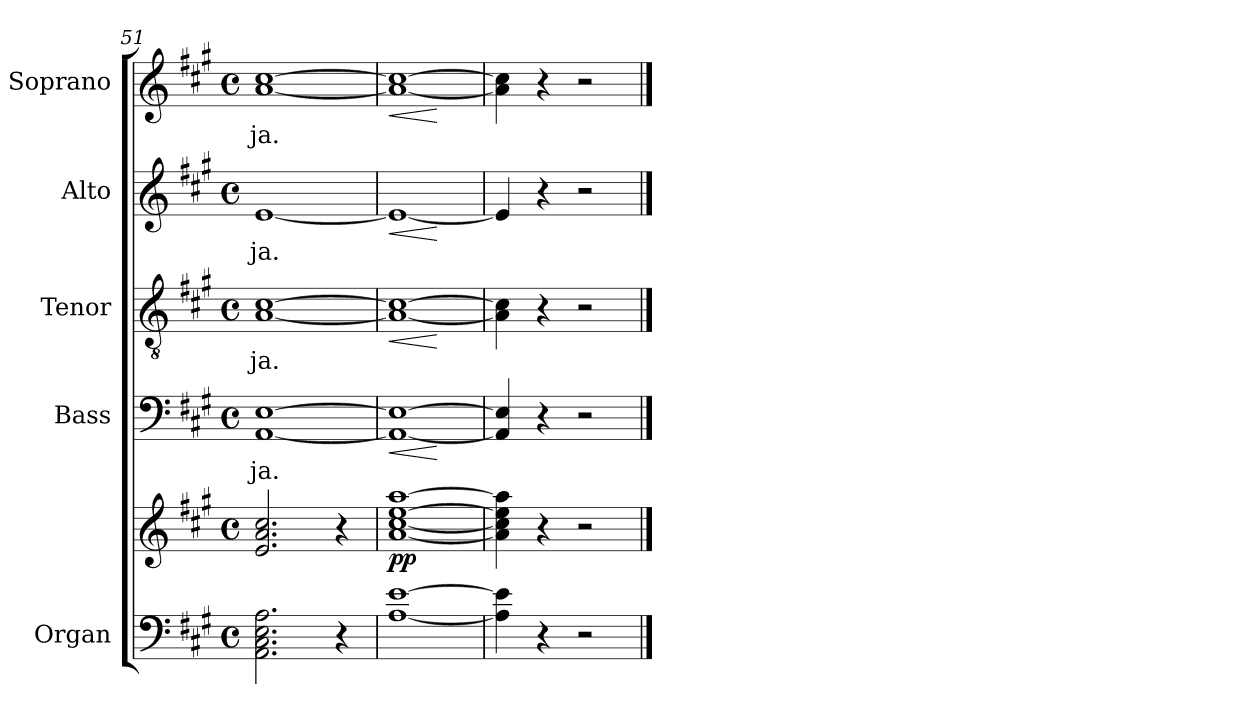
**kern	**kern	**dynam	**kern	**text	**dynam	**kern	**text	**dynam	**kern	**text	**dynam	**kern	**text	**dynam
*part5	*part5	*part5	*part4	*part4	*part4	*part3	*part3	*part3	*part2	*part2	*part2	*part1	*part1	*part1
*staff6	*staff5	*staff5/6	*staff4	*staff4	*staff4	*staff3	*staff3	*staff3	*staff2	*staff2	*staff2	*staff1	*staff1	*staff1
*I"Organ	*	*	*I"Bass	*	*	*I"Tenor	*	*	*I"Alto	*	*	*I"Soprano	*	*
*	*	*	*I'B	*	*	*I'T	*	*	*I'A	*	*	*I'S	*	*
*clefF4	*clefG2	*	*clefF4	*	*	*clefGv2	*	*	*clefG2	*	*	*clefG2	*	*
*k[f#c#g#]	*k[f#c#g#]	*	*k[f#c#g#]	*	*	*k[f#c#g#]	*	*	*k[f#c#g#]	*	*	*k[f#c#g#]	*	*
*A:	*A:	*	*A:	*	*	*A:	*	*	*A:	*	*	*A:	*	*
*M4/4	*M4/4	*	*M4/4	*	*	*M4/4	*	*	*M4/4	*	*	*M4/4	*	*
*met(c)	*met(c)	*	*met(c)	*	*	*met(c)	*	*	*met(c)	*	*	*met(c)	*	*
=51	=51	=51	=51	=51	=51	=51	=51	=51	=51	=51	=51	=51	=51	=51
!	!	!	!	!LO:LY:b	!	!	!LO:LY:b	!	!	!LO:LY:b	!	!	!LO:LY:b	!
2.AA 2.C# 2.E 2.A	2.e 2.a 2.cc#	.	[1AA [1E	-ja.	.	[1A [1c#	ja.	.	[1e	ja.	.	[1a [1cc#	ja.	.
4r	4r	.	.	.	.	.	.	.	.	.	.	.	.	.
=52	=52	=52	=52	=52	=52	=52	=52	=52	=52	=52	=52	=52	=52	=52
!	!	!LO:DY:b	!	!	!LO:HP:b	!	!	!LO:HP:b	!	!	!LO:HP:b	!	!	!LO:HP:b
[1A [1e	[1a [1cc# [1ee [1aa	pp	1AA_ 1E_	.	<	1A_ 1c#_	.	<	1e_	.	<	1a_ 1cc#_	.	<
.	.	.	.	.	[	.	.	[	.	.	[	.	.	[
=53	=53	=53	=53	=53	=53	=53	=53	=53	=53	=53	=53	=53	=53	=53
4A] 4e]	4a] 4cc#] 4ee] 4aa]	.	4AA] 4E]	.	.	4A] 4c#]	.	.	4e]	.	.	4a] 4cc#]	.	.
4r	4r	.	4r	.	.	4r	.	.	4r	.	.	4r	.	.
2r	2r	.	2r	.	.	2r	.	.	2r	.	.	2r	.	.
==	==	==	==	==	==	==	==	==	==	==	==	==	==	==
*-	*-	*-	*-	*-	*-	*-	*-	*-	*-	*-	*-	*-	*-	*-
